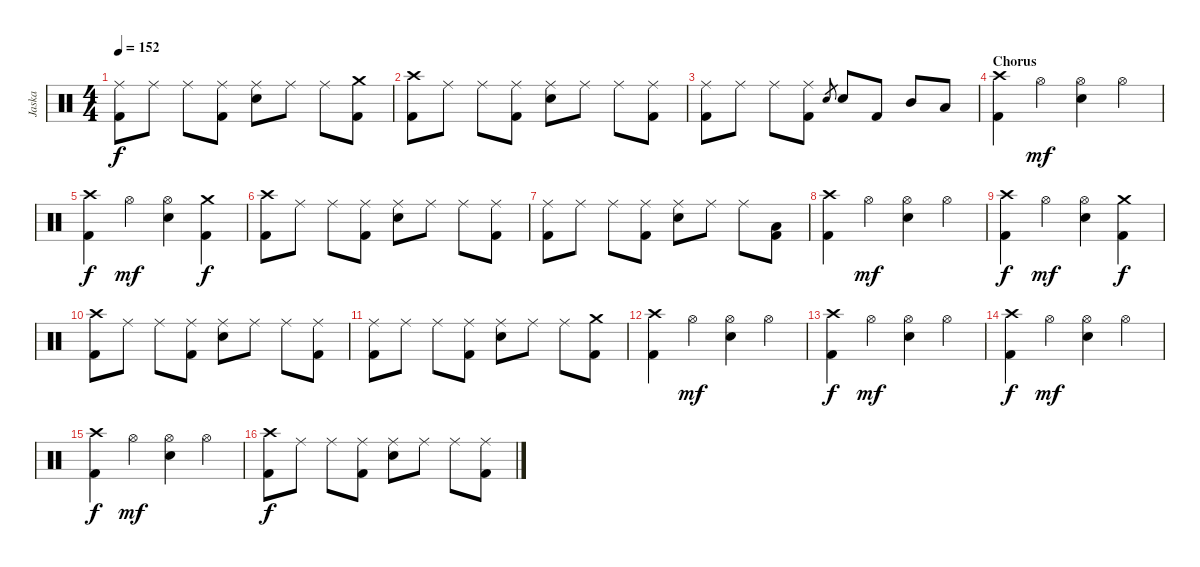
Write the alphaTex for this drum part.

\track ("Jaska" "Jaska") {instrument percussion}
\staff {score}
\articulation defaults
\ts (4 4)
\tempo 152
\clef neutral
\ks c
("Ride (middle)" "Kick (hit) 2").8{dy f} "Ride (middle)".8 "Ride (middle)".8 ("Ride (middle)" "Kick (hit) 2").8 ("Ride (middle)" "Electric Snare (hit)").8 "Ride (middle)".8 "Ride (middle)".8 ("Crash medium (hit)" "Kick (hit) 2").8 |
("Crash high (hit)" "Kick (hit) 2").8 "Ride (middle)".8 "Ride (middle)".8 ("Ride (middle)" "Kick (hit) 2").8 ("Ride (middle)" "Electric Snare (hit)").8 "Ride (middle)".8 "Ride (middle)".8 ("Ride (middle)" "Kick (hit) 2").8 |
("Ride (middle)" "Kick (hit) 2").8 "Ride (middle)".8 "Ride (middle)".8 ("Ride (middle)" "Kick (hit) 2").8 "Electric Snare (hit)".8{gr} "Electric Snare (hit)".8 "Kick (hit) 2".8 "Mid Tom (hit)".8 "Low Tom (hit)".8 |
\section ("" "Chorus")
("Crash high (hit)" "Kick (hit) 2").4 "Hi-Hat (open)".4{dy mf} ("Hi-Hat (open)" "Electric Snare (hit)").4 "Hi-Hat (open)".4 |
("Crash high (hit)" "Kick (hit) 2").4{dy f} "Hi-Hat (open)".4{dy mf} ("Hi-Hat (open)" "Electric Snare (hit)").4 ("Crash medium (hit)" "Kick (hit) 2").4{dy f} |
("Crash high (hit)" "Kick (hit) 2").8 "Ride (middle)".8 "Ride (middle)".8 ("Ride (middle)" "Kick (hit) 2").8 ("Ride (middle)" "Electric Snare (hit)").8 "Ride (middle)".8 "Ride (middle)".8 ("Ride (middle)" "Kick (hit) 2").8 |
("Ride (middle)" "Kick (hit) 2").8 "Ride (middle)".8 "Ride (middle)".8 ("Ride (middle)" "Kick (hit) 2").8 ("Ride (middle)" "Electric Snare (hit)").8 "Ride (middle)".8 "Ride (middle)".8 ("Low Tom (hit)" "Kick (hit) 2").8 |
("Crash high (hit)" "Kick (hit) 2").4 "Hi-Hat (open)".4{dy mf} ("Hi-Hat (open)" "Electric Snare (hit)").4 "Hi-Hat (open)".4 |
("Crash high (hit)" "Kick (hit) 2").4{dy f} "Hi-Hat (open)".4{dy mf} ("Hi-Hat (open)" "Electric Snare (hit)").4 ("Crash medium (hit)" "Kick (hit) 2").4{dy f} |
("Crash high (hit)" "Kick (hit) 2").8 "Ride (middle)".8 "Ride (middle)".8 ("Ride (middle)" "Kick (hit) 2").8 ("Ride (middle)" "Electric Snare (hit)").8 "Ride (middle)".8 "Ride (middle)".8 ("Ride (middle)" "Kick (hit) 2").8 |
("Ride (middle)" "Kick (hit) 2").8 "Ride (middle)".8 "Ride (middle)".8 ("Ride (middle)" "Kick (hit) 2").8 ("Ride (middle)" "Electric Snare (hit)").8 "Ride (middle)".8 "Ride (middle)".8 ("Crash medium (hit)" "Kick (hit) 2").8 |
("Crash high (hit)" "Kick (hit) 2").4 "Hi-Hat (open)".4{dy mf} ("Hi-Hat (open)" "Electric Snare (hit)").4 "Hi-Hat (open)".4 |
("Crash high (hit)" "Kick (hit) 2").4{dy f} "Hi-Hat (open)".4{dy mf} ("Hi-Hat (open)" "Electric Snare (hit)").4 "Hi-Hat (open)".4 |
("Crash high (hit)" "Kick (hit) 2").4{dy f} "Hi-Hat (open)".4{dy mf} ("Hi-Hat (open)" "Electric Snare (hit)").4 "Hi-Hat (open)".4 |
("Crash high (hit)" "Kick (hit) 2").4{dy f} "Hi-Hat (open)".4{dy mf} ("Hi-Hat (open)" "Electric Snare (hit)").4 "Hi-Hat (open)".4 |
("Crash high (hit)" "Kick (hit) 2").8{dy f} "Ride (middle)".8 "Ride (middle)".8 ("Ride (middle)" "Kick (hit) 2").8 ("Ride (middle)" "Electric Snare (hit)").8 "Ride (middle)".8 "Ride (middle)".8 ("Ride (middle)" "Kick (hit) 2").8
